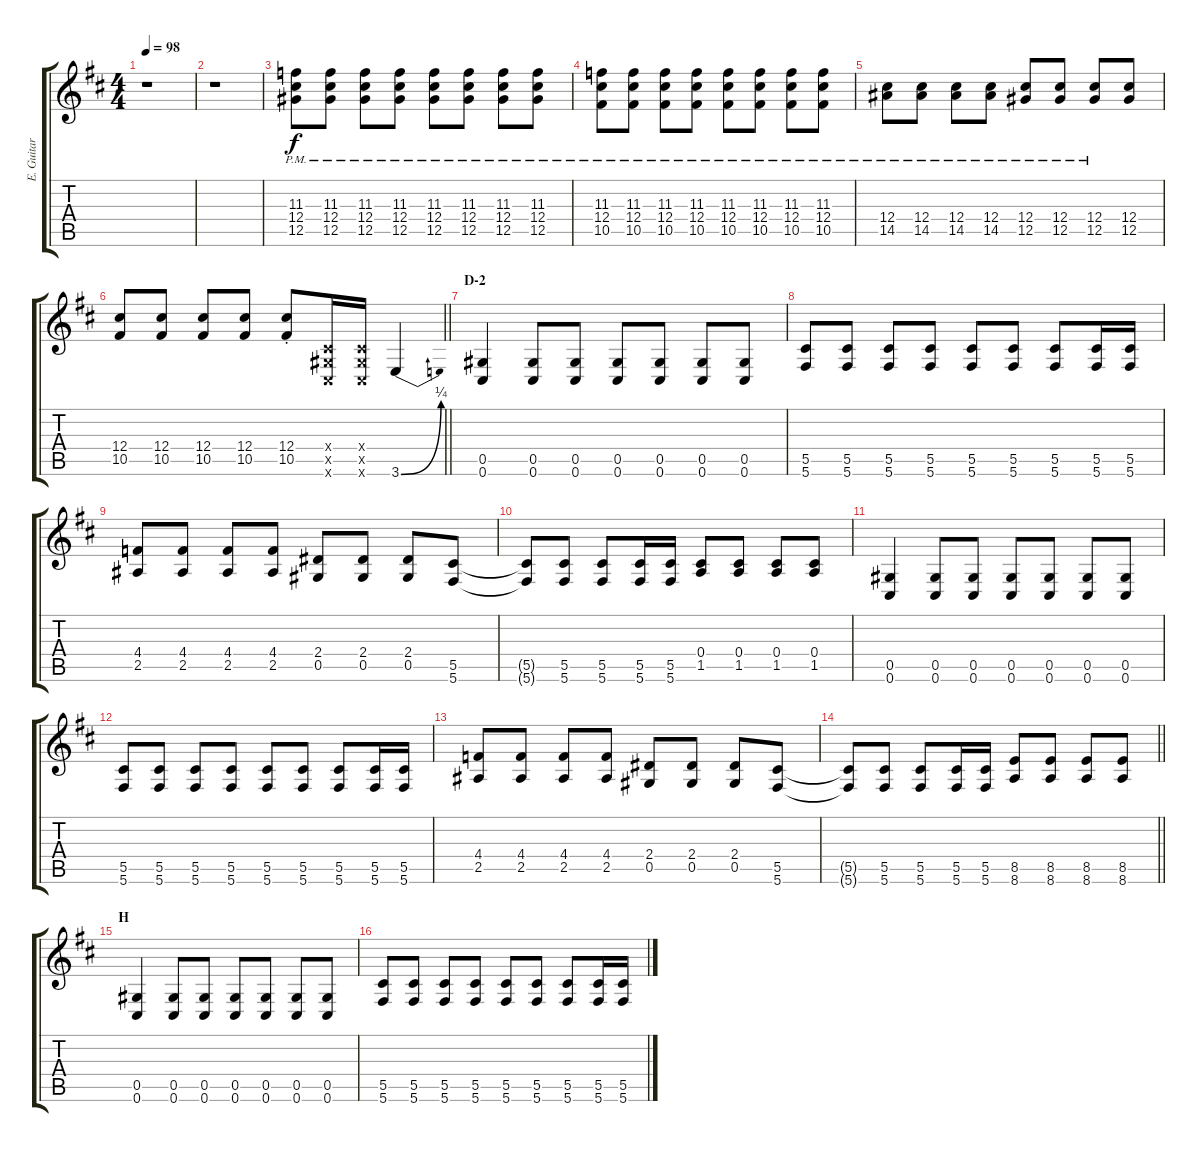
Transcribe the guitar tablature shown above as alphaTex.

\track ("E. Guitar II" "E. Guitar ") {instrument distortionguitar}
\staff {score tabs}
\tuning (Eb4 Bb3 Gb3 Db3 Ab2 Db2) {hide}
\ts (4 4)
\tempo 98
\clef g2
\ks d
r.1{dy f} |
r.1 |
(11.3{pm} 12.4{pm} 12.5{pm}).8 (11.3{pm} 12.4{pm} 12.5{pm}).8 (11.3{pm} 12.4{pm} 12.5{pm}).8 (11.3{pm} 12.4{pm} 12.5{pm}).8 (11.3{pm} 12.4{pm} 12.5{pm}).8 (11.3{pm} 12.4{pm} 12.5{pm}).8 (11.3{pm} 12.4{pm} 12.5{pm}).8 (11.3{pm} 12.4{pm} 12.5{pm}).8 |
(11.3{pm} 12.4{pm} 10.5{pm}).8 (11.3{pm} 12.4{pm} 10.5{pm}).8 (11.3{pm} 12.4{pm} 10.5{pm}).8 (11.3{pm} 12.4{pm} 10.5{pm}).8 (11.3{pm} 12.4{pm} 10.5{pm}).8 (11.3{pm} 12.4{pm} 10.5{pm}).8 (11.3{pm} 12.4{pm} 10.5{pm}).8 (11.3{pm} 12.4{pm} 10.5{pm}).8 |
(12.4{pm} 14.5{pm}).8 (12.4{pm} 14.5{pm}).8 (12.4{pm} 14.5{pm}).8 (12.4{pm} 14.5{pm}).8 (12.4{pm} 12.5{pm}).8 (12.4{pm} 12.5{pm}).8 (12.4{pm} 12.5{pm}).8 (12.4 12.5).8 |
\barLineRight lightlight
(12.4 10.5).8 (12.4 10.5).8 (12.4 10.5).8 (12.4 10.5).8 (12.4{st} 10.5{st}).8 (0.4{x} 0.5{x} 0.6{x}).16 (0.4{x} 0.5{x} 0.6{x}).16 3.6{be (bend 0 0 60 1)}.4 |
\section ("" "D-2")
(0.5 0.6).4 (0.5 0.6).8 (0.5 0.6).8 (0.5 0.6).8 (0.5 0.6).8 (0.5 0.6).8 (0.5 0.6).8 |
(5.5 5.6).8 (5.5 5.6).8 (5.5 5.6).8 (5.5 5.6).8 (5.5 5.6).8 (5.5 5.6).8 (5.5 5.6).8 (5.5 5.6).16 (5.5 5.6).16 |
(4.4 2.5).8 (4.4 2.5).8 (4.4 2.5).8 (4.4 2.5).8 (2.4 0.5).8 (2.4 0.5).8 (2.4 0.5).8 (5.5 5.6).8 |
(5.5{t} 5.6{t}).8 (5.5 5.6).8 (5.5 5.6).8 (5.5 5.6).16 (5.5 5.6).16 (0.4 1.5).8 (0.4 1.5).8 (0.4 1.5).8 (0.4 1.5).8 |
(0.5 0.6).4 (0.5 0.6).8 (0.5 0.6).8 (0.5 0.6).8 (0.5 0.6).8 (0.5 0.6).8 (0.5 0.6).8 |
(5.5 5.6).8 (5.5 5.6).8 (5.5 5.6).8 (5.5 5.6).8 (5.5 5.6).8 (5.5 5.6).8 (5.5 5.6).8 (5.5 5.6).16 (5.5 5.6).16 |
(4.4 2.5).8 (4.4 2.5).8 (4.4 2.5).8 (4.4 2.5).8 (2.4 0.5).8 (2.4 0.5).8 (2.4 0.5).8 (5.5 5.6).8 |
\barLineRight lightlight
(5.5{t} 5.6{t}).8 (5.5 5.6).8 (5.5 5.6).8 (5.5 5.6).16 (5.5 5.6).16 (8.5 8.6).8 (8.5 8.6).8 (8.5 8.6).8 (8.5 8.6).8 |
\section ("" "H")
(0.5 0.6).4 (0.5 0.6).8 (0.5 0.6).8 (0.5 0.6).8 (0.5 0.6).8 (0.5 0.6).8 (0.5 0.6).8 |
(5.5 5.6).8 (5.5 5.6).8 (5.5 5.6).8 (5.5 5.6).8 (5.5 5.6).8 (5.5 5.6).8 (5.5 5.6).8 (5.5 5.6).16 (5.5 5.6).16
